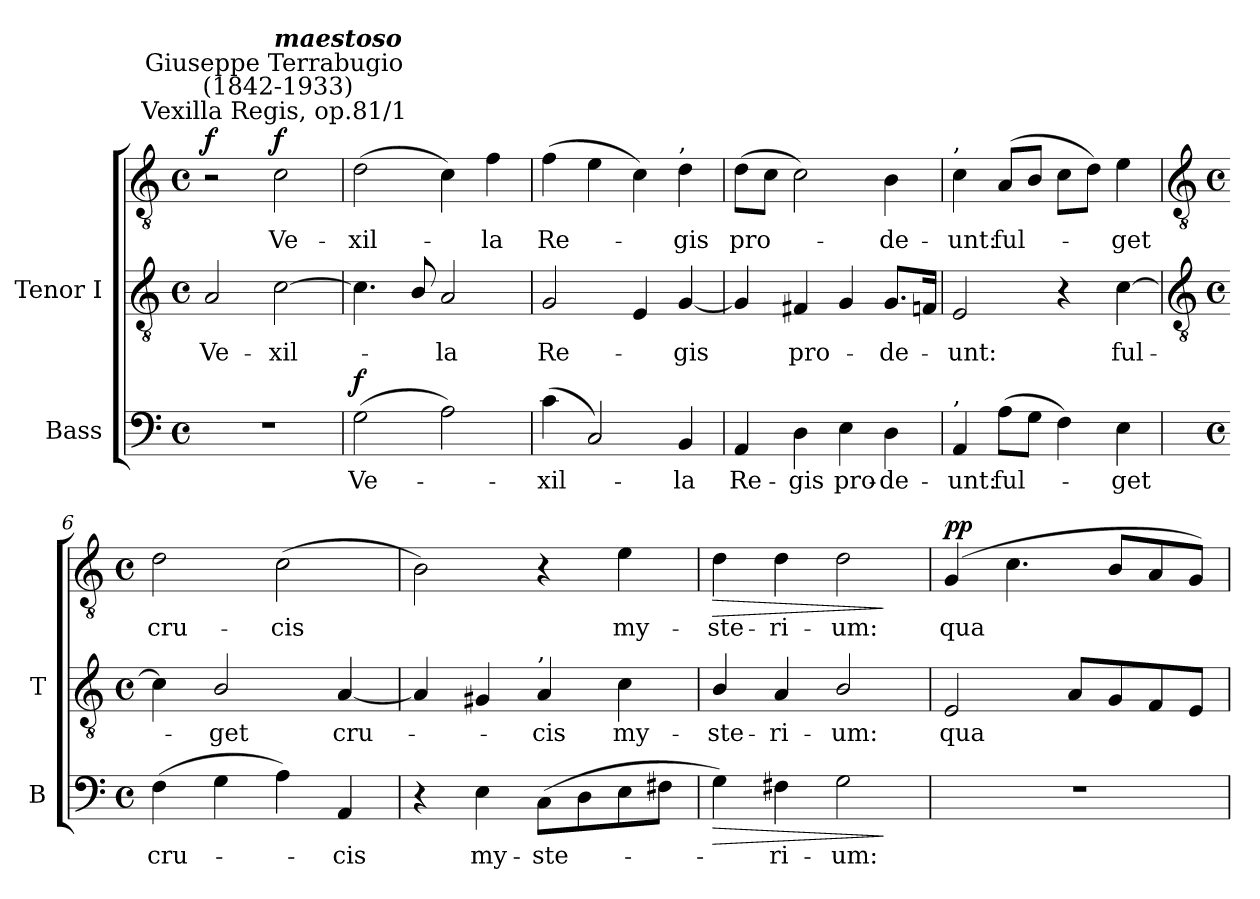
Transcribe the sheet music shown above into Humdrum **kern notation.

**kern	**text	**dynam	**kern	**text	**kern	**text	**dynam
*part2	*part2	*part2	*part1	*part1	*part1	*part1	*part1
*staff3	*staff3	*staff3	*staff2	*staff2	*staff1	*staff1	*staff1/2
*I"Bass	*	*	*I"Tenor I	*	*	*	*
*I'B	*	*	*I'T	*	*	*	*
*clefF4	*	*	*clefGv2	*	*clefGv2	*	*
*k[]	*	*	*k[]	*	*k[]	*	*
*C:	*	*	*C:	*	*C:	*	*
*M4/4	*	*	*M4/4	*	*M4/4	*	*
*met(c)	*	*	*met(c)	*	*met(c)	*	*
=1	=1	=1	=1	=1	=1	=1	=1
!	!	!	!	!LO:LY:b	!	!	!LO:DY:b=2
1r	.	.	2A	-Ve-	2r	.	f
!	!	!	!	!	!LO:TX:a:cj:t=Vexilla Regis, op.81/1	!	!
!	!	!	!	!	!LO:TX:a:cj:t=Giuseppe Terrabugio\n (1842-1933)	!	!
!	!	!	!	!	!LO:TX:a:Bi:t=maestoso	!	!
!	!	!	!	!LO:LY:b	!	!LO:LY:b	!LO:DY:b
.	.	.	[2c	-xil-	2c	Ve-	f
=2	=2	=2	=2	=2	=2	=2	=2
!	!LO:LY:b	!LO:DY:b	!	!	!	!LO:LY:b	!
(>2G	Ve-	f	4.c]	.	(>2d	xil-	.
.	.	.	8B/	.	.	.	.
!	!	!	!	!LO:LY:b	!	!	!
2A)	.	.	2A	la	4c)	.	.
!	!	!	!	!	!	!LO:LY:b	!
.	.	.	.	.	4f	la	.
=3	=3	=3	=3	=3	=3	=3	=3
!	!LO:LY:b	!	!	!LO:LY:b	!	!LO:LY:b	!
(4c	xil-	.	2G	Re-	(>4f	Re-	.
2C)	.	.	.	.	4e	.	.
.	.	.	4E	.	4c)	.	.
!	!	!	!	!	!LO:TX:a:t=,	!	!
!	!LO:LY:b	!	!	!LO:LY:b	!	!LO:LY:b	!
4BB	la	.	[4G	gis	4d	gis	.
=4	=4	=4	=4	=4	=4	=4	=4
!	!LO:LY:b	!	!	!	!	!LO:LY:b	!
4AA	Re-	.	4G]	.	(>8dL	pro-	.
.	.	.	.	.	8cJ	.	.
!	!LO:LY:b	!	!	!LO:LY:b	!	!	!
4D	-gis	.	4F#X	-pro-	2c)	.	.
!	!LO:LY:b	!	!	!	!	!	!
4E	pro-	.	4G	.	.	.	.
!	!LO:LY:b	!	!	!LO:LY:b	!	!LO:LY:b	!
4D	-de-	.	8.GL	de-	4B	de-	.
.	.	.	16FnJ	.	.	.	.
=5	=5	=5	=5	=5	=5	=5	=5
!	!	!	!	!	!LO:TX:a:t=,	!	!
!LO:TX:a:t=,	!	!	!	!	!	!	!
!	!LO:LY:b	!	!	!LO:LY:b	!	!LO:LY:b	!
4AA	-unt:	.	2E	unt:	4c	unt:	.
!	!LO:LY:b	!	!	!	!	!LO:LY:b	!
(>8AL	ful-	.	.	.	(<8AL	ful-	.
8GJ	.	.	.	.	8BJ	.	.
4F)	.	.	4r	.	8cL	.	.
.	.	.	.	.	8dJ)	.	.
!	!LO:LY:b	!	!	!LO:LY:b	!	!LO:LY:b	!
4E	get	.	[4c	ful-	4e	get	.
!!LO:LB:g=z
=6	=6	=6	=6	=6	=6	=6	=6
*	*	*	*clefGv2	*	*clefGv2	*	*
*M4/4	*	*	*M4/4	*	*M4/4	*	*
*met(c)	*	*	*met(c)	*	*met(c)	*	*
!	!LO:LY:b	!	!	!	!	!LO:LY:b	!
(>4F	cru-	.	4c]	.	2d	cru-	.
!	!	!	!	!LO:LY:b	!	!	!
4G	.	.	2B/	get	.	.	.
!	!	!	!	!	!	!LO:LY:b	!
4A)	.	.	.	.	(>2c	-cis	.
!	!LO:LY:b	!	!	!LO:LY:b	!	!	!
4AA	cis	.	[4A	cru-	.	.	.
=7	=7	=7	=7	=7	=7	=7	=7
4r	.	.	4A]	.	2B)	.	.
!	!LO:LY:b	!	!	!	!	!	!
4E	my-	.	4G#X	.	.	.	.
!	!	!	!LO:TX:a:t=,	!	!	!	!
!	!LO:LY:b	!	!	!LO:LY:b	!	!	!
(>8CL	-ste-	.	4A	-cis	4r	.	.
8D	.	.	.	.	.	.	.
!	!	!	!	!LO:LY:b	!	!LO:LY:b	!
8E	.	.	4c	my-	4e	my-	.
8F#XJ	.	.	.	.	.	.	.
=8	=8	=8	=8	=8	=8	=8	=8
!	!	!LO:HP:b	!	!LO:LY:b	!	!LO:LY:b	!LO:HP:b
4G)	.	>	4B/	ste-	4d	-ste-	>
!	!LO:LY:b	!	!	!LO:LY:b	!	!LO:LY:b	!
4F#X	ri-	.	4A	-ri-	4d	-ri-	.
!	!LO:LY:b	!	!	!LO:LY:b	!	!LO:LY:b	!
2G	-um:	.	2B/	-um:	2d	-um:	.
.	.	]	.	.	.	.	]
=9	=9	=9	=9	=9	=9	=9	=9
!	!	!	!	!LO:LY:b	!	!LO:LY:b	!LO:DY:b=2
!	!	!	!	!	!	!	!LO:DY:n=1:b
1r	.	.	2E	qua	(<4G	qua	p p
.	.	.	.	.	4.c	.	.
.	.	.	8AL	.	.	.	.
.	.	.	8G	.	8BL	.	.
.	.	.	8F	.	8A	.	.
.	.	.	8EJ	.	8GJ)	.	.
=	=	=	=	=	=	=	=
*-	*-	*-	*-	*-	*-	*-	*-
